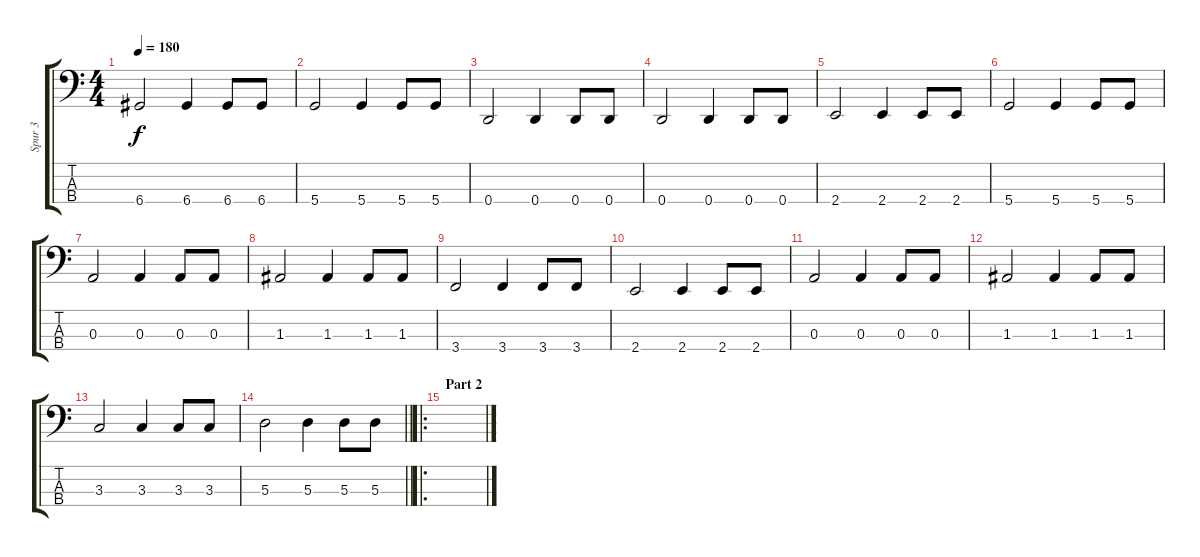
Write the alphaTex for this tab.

\track ("Spur 3" "Spur 3") {instrument electricbasspick}
\staff {score tabs}
\tuning (G2 D2 A1 D1) {hide}
\ts (4 4)
\tempo 180
\clef f4
\ks c
6.4.2{dy f} 6.4.4 6.4.8 6.4.8 |
5.4.2 5.4.4 5.4.8 5.4.8 |
0.4.2 0.4.4 0.4.8 0.4.8 |
0.4.2 0.4.4 0.4.8 0.4.8 |
2.4.2 2.4.4 2.4.8 2.4.8 |
5.4.2 5.4.4 5.4.8 5.4.8 |
0.3.2 0.3.4 0.3.8 0.3.8 |
1.3.2 1.3.4 1.3.8 1.3.8 |
3.4.2 3.4.4 3.4.8 3.4.8 |
2.4.2 2.4.4 2.4.8 2.4.8 |
0.3.2 0.3.4 0.3.8 0.3.8 |
1.3.2 1.3.4 1.3.8 1.3.8 |
3.3.2 3.3.4 3.3.8 3.3.8 |
\barLineRight lightlight
5.3.2 5.3.4 5.3.8 5.3.8 |
\ro
\section ("" "Part 2")
